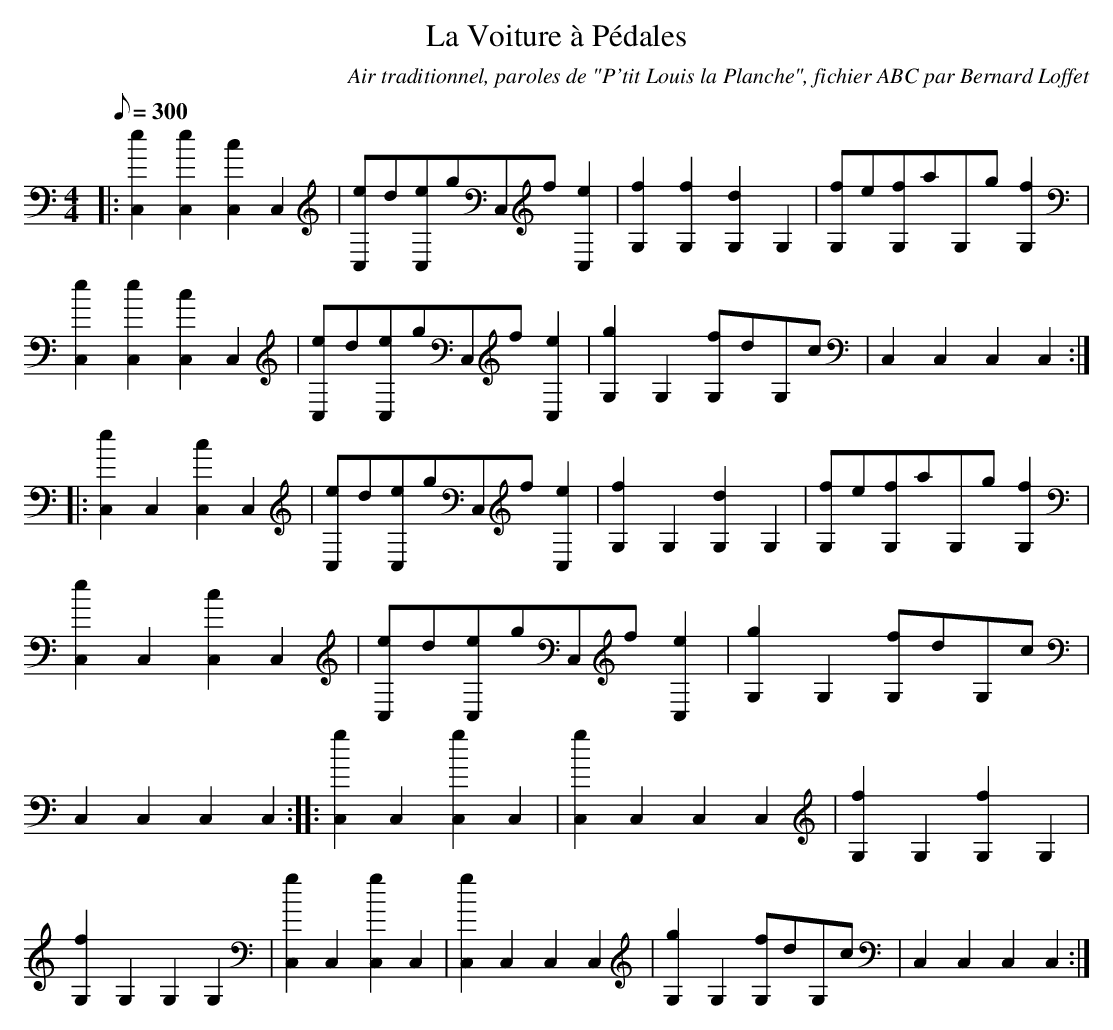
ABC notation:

X:1
T:La Voiture à Pédales
C:Air traditionnel, paroles de "P'tit Louis la Planche", fichier ABC par Bernard Loffet
L:1/8
Q:300
M:4/4
K:C
|:[e2C,2][e2C,2][c2C,2]C,2|[eC,]d[eC,]gC,f[e2C,2]|[f2G,2][f2G,2][d2G,2]G,2|[fG,]e[fG,]aG,g[f2G,2]|[e2C,2][e2C,2][c2C,2]C,2|[eC,]d[eC,]gC,f[e2C,2]|[g2G,2]G,2[fG,]dG,c| \
C,2C,2C,2C,2:|:[e2C,2]C,2[c2C,2]C,2|[eC,]d[eC,]gC,f[e2C,2]|[f2G,2]G,2[d2G,2]G,2|[fG,]e[fG,]aG,g[f2G,2]|[e2C,2]C,2[c2C,2]C,2|[eC,]d[eC,]gC,f[e2C,2]|[g2G,2]G,2[fG,]dG,c| \
C,2C,2C,2C,2:|:[g2C,2]C,2[g2C,2]C,2|[g2C,2]C,2C,2C,2|[f2G,2]G,2[f2G,2]G,2|[f2G,2]G,2G,2G,2|[g2C,2]C,2[g2C,2]C,2|[g2C,2]C,2C,2C,2|[g2G,2]G,2[fG,]dG,c| \
C,2C,2C,2C,2:| \
